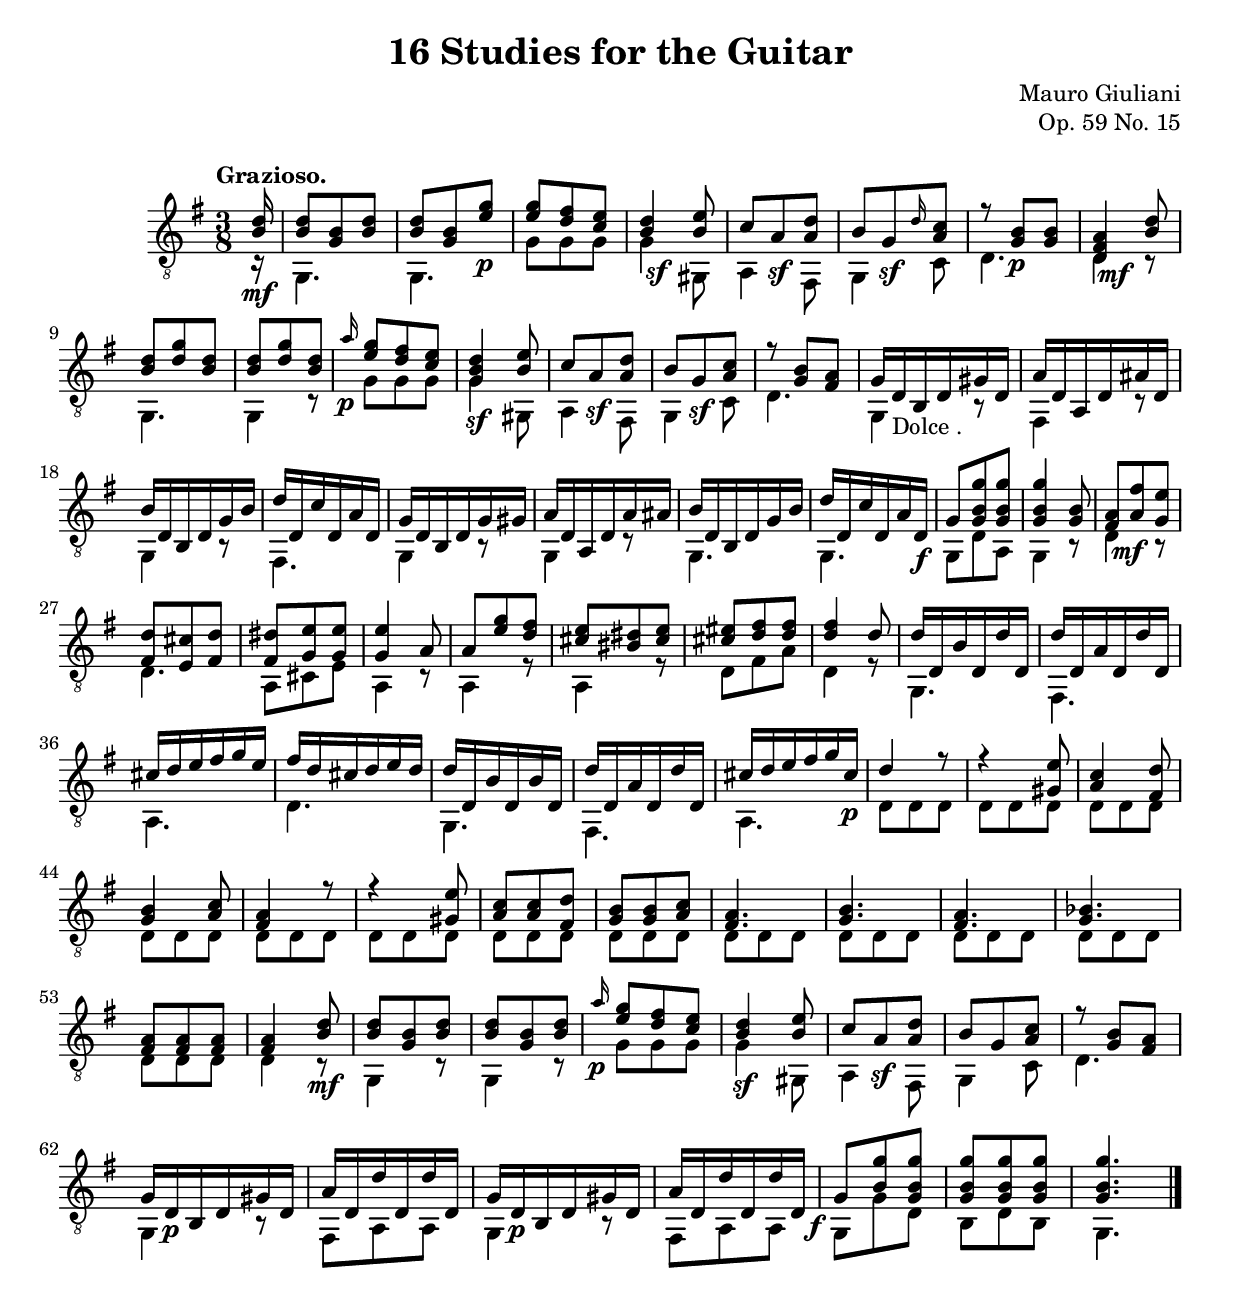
\version "2.18.2"

\header {
  title = "16 Studies for the Guitar"
  composer = "Mauro Giuliani"
  opus = "Op. 59 No. 15"
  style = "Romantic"
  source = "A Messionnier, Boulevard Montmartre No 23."
  % Statens musikbibliotek - The Music Library of Sweden
  % Boije 142, http://urn.kb.se/resolve?urn=urn:nbn:se:statensmusikverk-4171
  date = "1822"
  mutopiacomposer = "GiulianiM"
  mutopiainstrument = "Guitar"
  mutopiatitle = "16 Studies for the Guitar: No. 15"
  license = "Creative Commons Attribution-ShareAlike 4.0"
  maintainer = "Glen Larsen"
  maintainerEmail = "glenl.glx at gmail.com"
}

\paper {
  % add space between composer/opus markup and first staff
  markup-system-spacing #'padding = #3
  % add a little space between composer and opus
  markup-markup-spacing #'padding = #1.2
  top-margin = #8
  bottom-margin = #10
}

mbreak = { \break }
global = {
  \time 3/8 \key g \major
}

mainDynamics = {
  \partial 16 { s16\mf }
  s4. | s4 s8\p | s4. | s4\sf s8 | s8 s4\sf | s8 s4\sf | s8 s4\p | s8 s8\mf s8 |
  s4. |s4 s8\p | s4\sf s8 | \repeat unfold 3 { s8 s8\sf s8 } | s4. | s4. | s4. |
}

upperVoice = \relative c' {
  \voiceOne
  \partial 16 { <d b>16\mf } |
  <d b>8 <b g> <d b> |
  <d b>8 <b g> <g' e>\p |
  <g e>8 <fis d> <e c> |
  <d b>4-\tweak X-offset #.5 \sf <e b>8 |
  c8 a\sf <d a> |
  b8 g\sf \grace { d'16 } <c a>8 |
  r8 <b g>\p q |
  <a fis d>4-\tweak X-offset #.6 \mf <d b>8 |
  \mbreak
  \repeat unfold 2 { <d b>8 <d g> <d b> } |
  \grace { a'16\p } <g e>8 <fis d> <e c> |
  <d b g>4\sf <e b>8 |
  c8 a\sf <d a> |
  b8 g\sf <c a> |
  r8 <b g> <a fis> |
  g16 d_\markup{"Dolce".} b d gis d |
  a'16 d, a d ais' d, |
  \mbreak
  b'16 d, b d g b |
  d16 d, c' d, a' d, |
  g16 d b d g gis |
  a16 d, a d a' ais |
  b16 d, b d g b |
  d16 d, c' d, a' d,\f |
  g8 <g' b, g> q |
  q4 <b, g>8 |
  <a fis>8-\tweak X-offset #.7 \mf <fis' a,> <e g,> |
  \mbreak
  <d fis,>8 <cis e,> <d fis,> |
  <dis fis,>8 <e g,> q |
  q4 a,8 |
  a8 <g' e> <fis d> |
  <e cis>8 <dis bis> <e cis> |
  <eis cis>8 <fis d> q |
  q4 d8 |
  d16 d, b' d, d' d, |
  d'16 d, a' d, d' d, |
  \mbreak
  cis'16 d e fis g e |
  fis16 d cis d e d |
  d16 d, b' d, b' d, |
  d'16 d, a' d, d' d, |
  cis'16 d e fis g cis,\p |
  d4 r8 |
  r4 <e gis,>8 |
  <c a>4 <d fis,>8 |
  \mbreak
  <b g>4 <c a>8 |
  <a fis>4 r8 |
  r4 <e' gis,>8 |
  <c a>8 q <d fis,> |
  <b g>8 q <c a> |
  <a fis>4. |
  <b g>4. |
  <a fis>4. |
  <bes g>4. |
  \mbreak
  <a fis>8 q q |
  q4 <d b>8\mf |
  \repeat unfold 2 { q8 <b g> <d b> } |
  \grace { a'16\p } <g e>8 <fis d> <e c> |
  <d b>4\sf <e b>8 |
  c8 a\sf <d a> |
  b8 g <c a> |
  r8 <b g> <a fis> |
  \mbreak
  \repeat unfold 2 { g16 d\p b d gis d |
                     a'16 d, d' d, d' d, } |
  g8-\tweak X-offset #-2.5 \f <g' b,> <g b, g> |
  q8 q q |
  q4.

  \bar "|."
}

lowerVoice = \relative c {
  \voiceTwo
  \partial 16 { r16 } |
  g4. |
  g4. |
  g'8 g g |
  g4 gis,8 |
  a4 fis8 |
  g4 c8 |
  d4. d4 r8 |

  g,4. |
  g4 r8 |
  g'8 g g |
  g4 gis,8 |
  a4 fis8 |
  g4 c8 |
  d4. |
  g,4 r8 |
  fis4 r8 |

  g4 r8 |
  fis4. |
  g4 r8 |
  g4 r8 |
  g4. |
  g4. |
  g8 d' a |
  g4 r8 |
  d'4 r8 |

  d4. |
  a8 cis e |
  \repeat unfold 3 { a,4 r8 } |
  d8 fis a |
  d,4 r8 |
  g,4. |
  fis4. |

  a4. |
  d4. |
  g,4. |
  fis4. |
  a4. |
  \repeat unfold 13 { d8 d d } |
  d4 r8 |
  g,4 r8 |
  g4 r8 |
  g'8 g g |
  g4 gis,8 |
  a4 fis8 |
  g4 c8 |
  d4. |

  g,4 r8 |
  fis8 a a |
  g4 r8 |
  fis8 a a |
  g8 g' d |
  b8 d b |
  g4.
}


\score {
  <<
    \new Staff = "Guitar" \with {
      midiInstrument = #"acoustic guitar (nylon)"
    } <<
      \global
      \clef "treble_8"
      \tempo "Grazioso."

      \context Voice = "upperVoice" \upperVoice
      \context Voice = "lowerVoice" \lowerVoice
    >>
%    \new Dynamics { \mainDynamics }
%{
    % tabs are not completely developed
    \new TabStaff = "Guitar tabs" \with {
      restrainOpenStrings = ##t
    } <<
      \clef "moderntab"
      \global
      \context TabVoice = "upperVoice" \upperVoice
      \context TabVoice = "lowerVoice" \lowerVoice
    >>
%}
  >>
  \layout {}
  \midi {
    \tempo 4 = 96
  }
}
